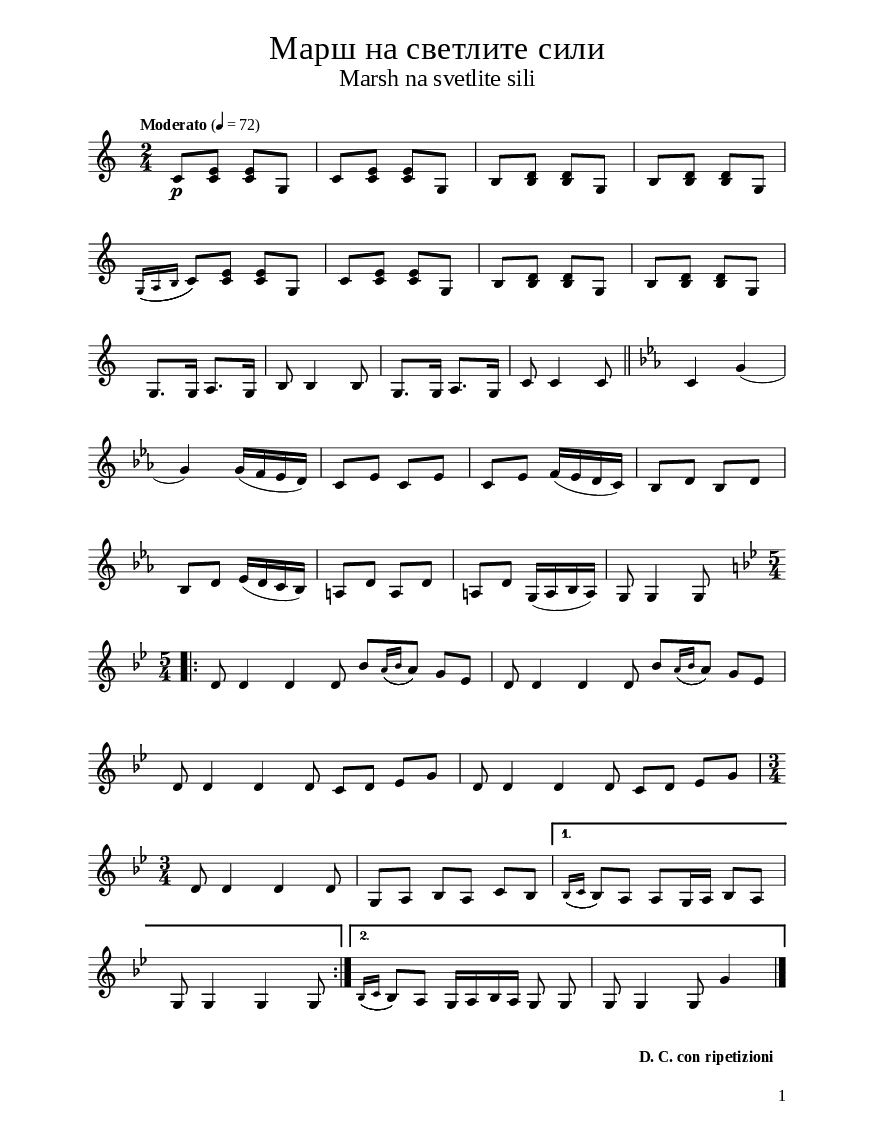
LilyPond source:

\version "2.24.0"

% include paper part and global functions
\include "include/globals.ily"
\bookpart {
  \paper {
    % the system system spacing is custom here so do not include bookpart-paper.ily
    print-all-headers = ##t
    print-page-number = ##t
    print-first-page-number = ##t

    % put page numbers on the bottom
    oddHeaderMarkup = \markup ""
    evenHeaderMarkup = \markup ""
    oddFooterMarkup = \markup
    \fill-line {
      ""
      \if \should-print-page-number \fromproperty #'page:page-number-string
    }
    evenFooterMarkup = \markup
    \fill-line {
      \if \should-print-page-number \fromproperty #'page:page-number-string
      ""
    }

    left-margin = 1.5\cm
    right-margin = 1.5\cm
    top-margin = 1.6\cm
    bottom-margin = 1.2\cm
    ragged-bottom = ##t % do not spread the staves to fill the whole vertical space

    % change distance between staves
    system-system-spacing =
    #'((basic-distance . 10)
       (minimum-distance . 6)
       (padding . 1)
       (stretchability . 10))
  }

  \header {
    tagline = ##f
  }

  \score {
    \include "include/score-layout.ily"
    \new Voice \absolute {
      \clef treble
      \key c \major
      \time 2/4
      \tempoFunc "Moderato" 4 "72"
      \autoBeamOff
      c'8 \p [<e'
      c'>8]   <e'
      c'>8  [g8] | % 2
      c'8  [<e'
      c'>8]  <e'
      c'>8  [g8] | % 3
      b8  [<d'
      b>8]   <d'
      b>8 [g8] | % 4
      b8  [<d'
      b>8] <d'
      b>8 [g8] \break | % 5
      \acciaccatura { g16 [( a16 b16 ]} c'8 ) [<e'
      c'>8] <e'
      c'>8 [g8] | % 6
      c'8 [<e'
      c'>8]  <e'
      c'>8  [g8] | % 7
      b8 [<d'
      b>8] <d'
      b>8 [g8] | % 8
      b8 [ <d'
      b>8] <d'
      b>8 [g8] \break | % 9
      g8. [g16] a8. [g16] |
      b8 b4 b8 | % 11
      g8. [g16] a8. [g16] | % 12
      c'8 c'4 c'8 \bar "||"
      \key es \major c'4 g'4 ( \break | % 14
      g'4 ) g'16 [( f'16 es'16 d'16 )] | % 15
      c'8 [es'8] c'8 [es'8] | % 16
      c'8 [es'8] f'16 [( es'16 d'16 c'16 )] | % 17
      bes8 [d'8] bes8 [d'8] \break | % 18
      bes8 [d'8] es'16 ([ d'16 c'16 bes16 ]) | % 19
      a8 [d'8] a8 [d'8] |
      a8 [d'8] g16 ([ a16 bes16 a16 ]) | % 21
      g8 g4 g8 \bar "||"
      \break | % 22
      \key bes \major \time 5/4
      \bar ".|:" \repeat volta 2 {
        d'8 d'4 d'4 d'8 bes'8[ \acciaccatura { a'16 ( [bes'16] } a'8] ) g'8
        [es'8] | % 23
        d'8 d'4 d'4 d'8 bes'8[ \acciaccatura { a'16 ( [bes'16] } a'8] ) g'8
        [es'8] \break | % 24
        d'8 d'4 d'4 d'8 c'8 [d'8] es'8 [g'8] | % 25
        d'8 d'4 d'4 d'8 c'8 [d'8] es'8 [g'8] \break | % 26
        \time 3/4  d'8 d'4 d'4 d'8 | % 27
        g8 [a8] bes8 [a8] c'8 [bes8] |  % 28
      }
      \alternative {
        {
          \acciaccatura { bes16 ( [c'16] } bes8 ) [a8] a8 [g16 a16] bes8 [a8]
          \break | % 29
          g8 g4 g4 g8     |
        }
        {
          \acciaccatura { bes16 ( [c'16] } bes8 ) [a8] g16 [a16 bes16 a16] g8 g8 | % 31
          g8 g4 g8 g'4 \bar "|."
        }
      }
    }

    \addlyrics {}
    \addlyrics {}

    \header {
      title = \titleFunc "Марш на светлите сили" "Marsh na svetlite sili"
    }

    \midi{}

  } % score

  \markup \dc-one "D. C. con ripetizioni"
  % include foreign translation(s) of the song
  %\include "lyrics_de/000_empty_template_lyrics_de.ly"

} % bookpart

% Più mosso
%
